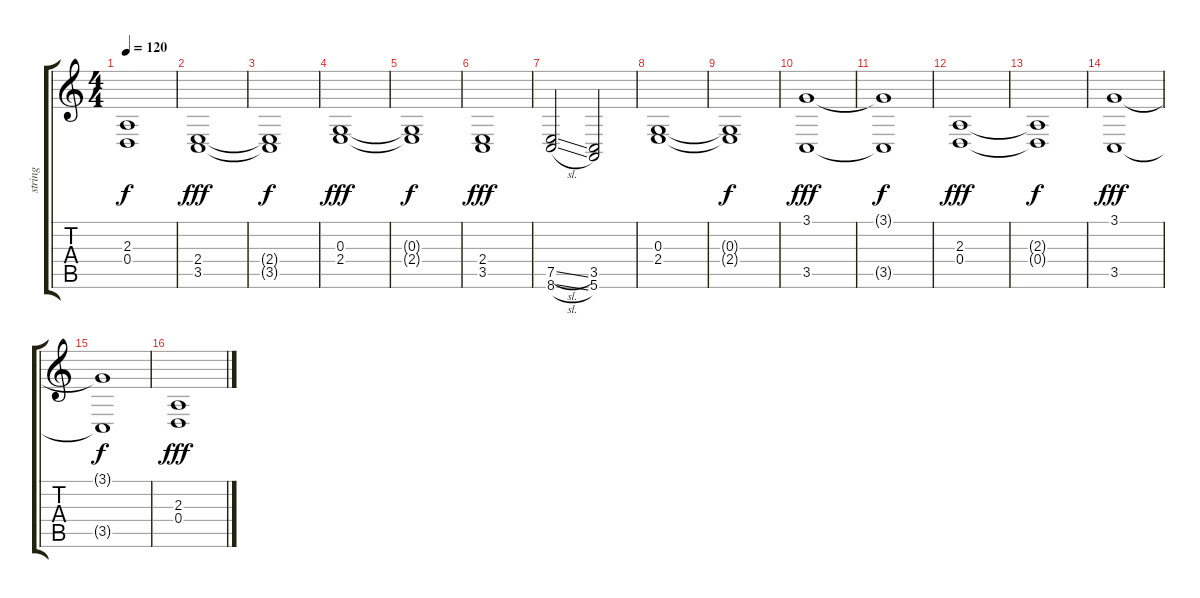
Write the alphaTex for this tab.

\track ("string" "string") {instrument stringensemble1}
\staff {score tabs}
\tuning (E4 B3 G3 D3 A2 E2) {hide}
\ts (4 4)
\tempo 120
\clef g2
\ks c
(2.3{t} 0.4{t}).1{dy f} |
(2.4 3.5).1{dy fff} |
(2.4{t} 3.5{t}).1{dy f} |
(0.3 2.4).1{dy fff} |
(0.3{t} 2.4{t}).1{dy f} |
(2.4 3.5).1{dy fff} |
(7.5{sl} 8.6{sl}).2 (3.5 5.6).2 |
(0.3 2.4).1 |
(0.3{t} 2.4{t}).1{dy f} |
(3.1 3.5).1{dy fff} |
(3.1{t} 3.5{t}).1{dy f} |
(2.3 0.4).1{dy fff} |
(2.3{t} 0.4{t}).1{dy f} |
(3.1 3.5).1{dy fff} |
(3.1{t} 3.5{t}).1{dy f} |
(2.3 0.4).1{dy fff}
